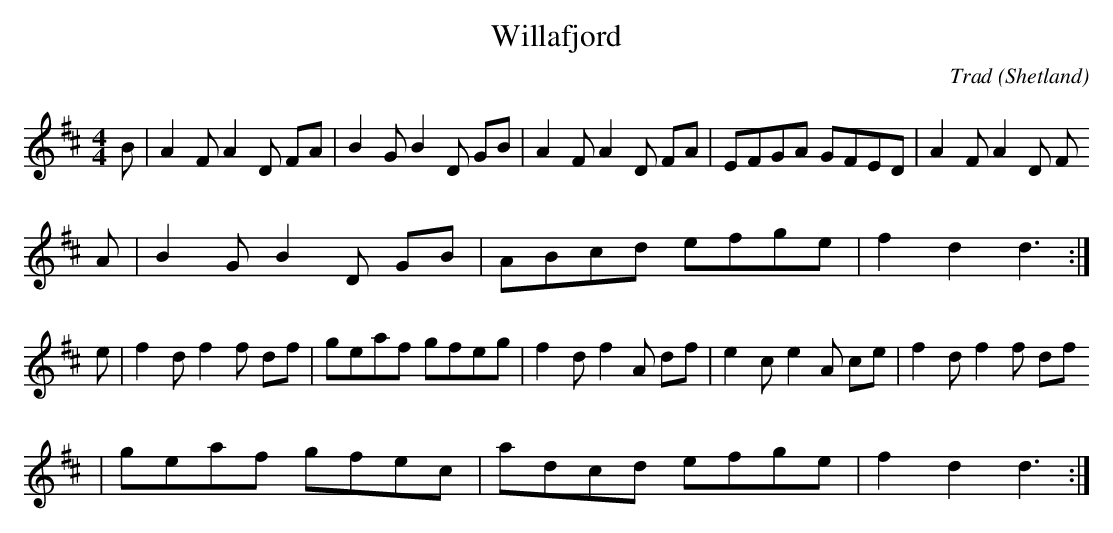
X:1
T:Willafjord
C:Trad
O:Shetland
M:4/4
L:1/8
K:D
B | A2 F A2 D FA | B2 G B2 D GB | A2 F A2 D FA | EFGA GFED | A2 F A2 D F
A | B2 G B2 D GB | ABcd efge | f2 d2 d3 :|
e |f2 d f2 f df | geaf gfeg | f2 d f2 A df | e2 c e2 A ce | f2 d f2 f df
 | geaf gfec | adcd efge | f2 d2 d3 :|
